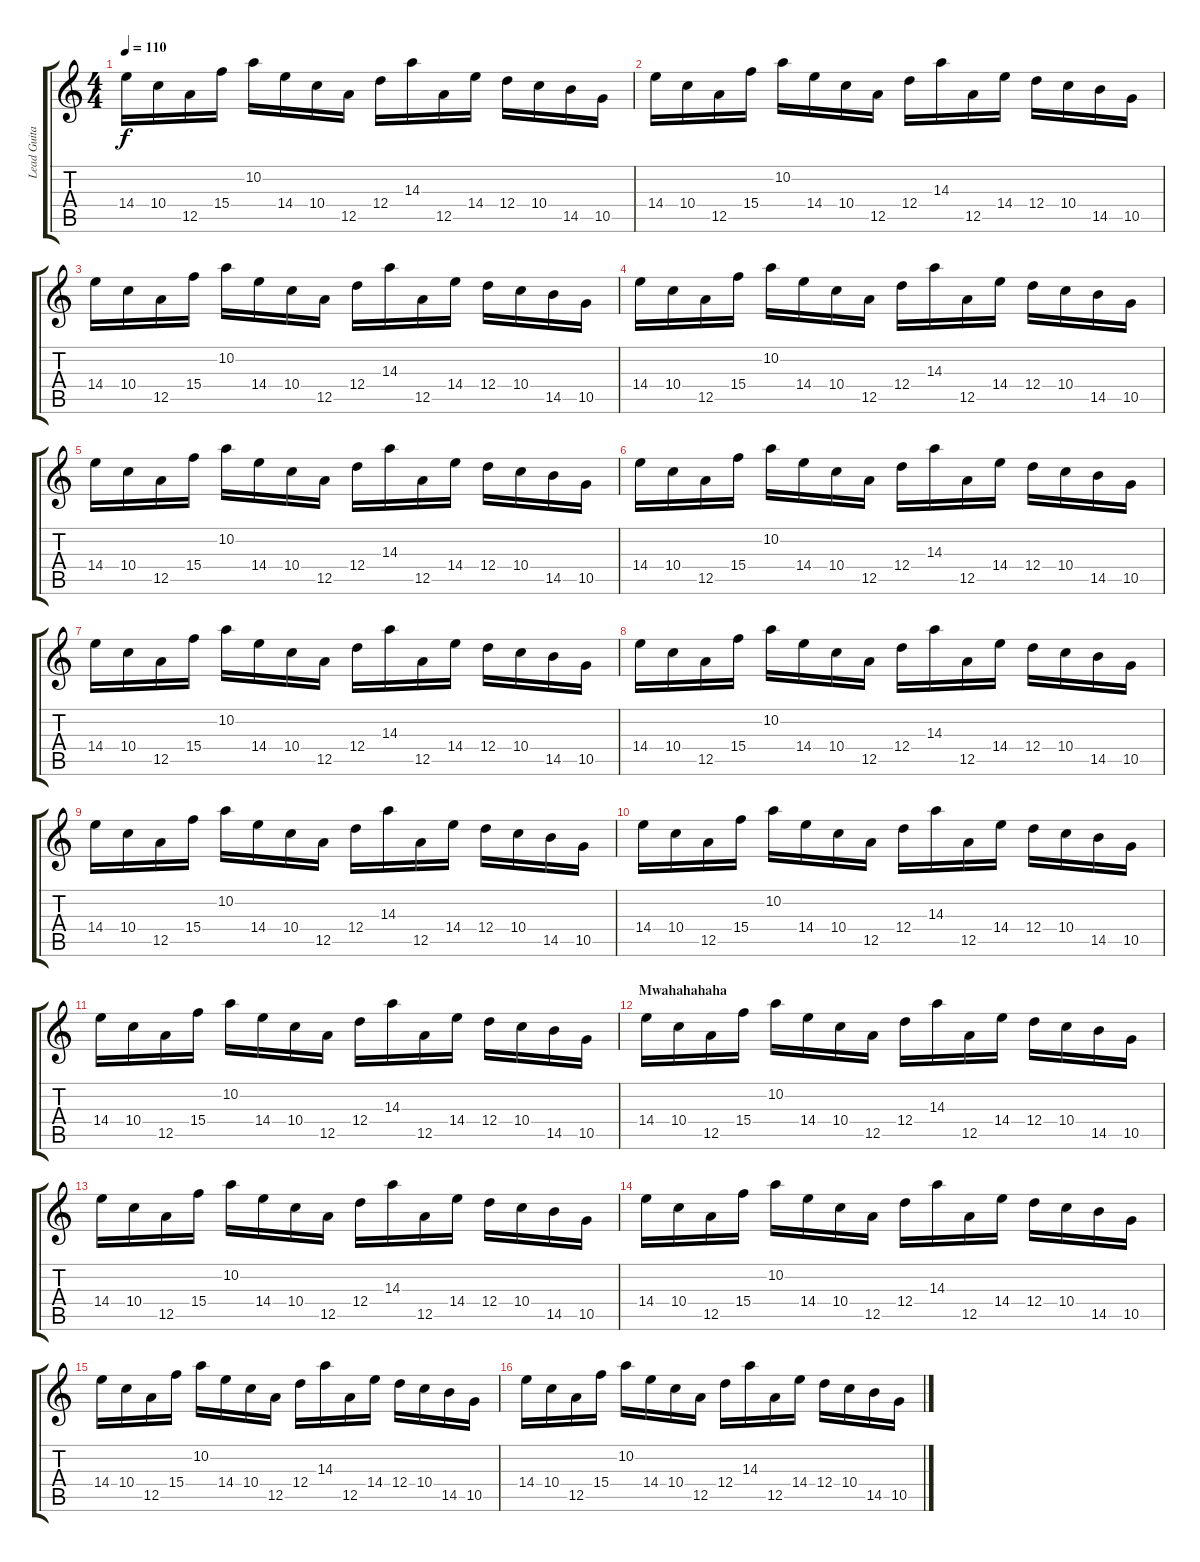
\track ("Lead Guitar " "Lead Guita") {instrument overdrivenguitar}
\staff {score tabs}
\tuning (E4 B3 G3 D3 A2 E2) {hide}
\ts (4 4)
\tempo 110
\clef g2
\ks c
14.4.16{dy f} 10.4.16 12.5.16 15.4.16 10.2.16 14.4.16 10.4.16 12.5.16 12.4.16 14.3.16 12.5.16 14.4.16 12.4.16 10.4.16 14.5.16 10.5.16 |
14.4.16 10.4.16 12.5.16 15.4.16 10.2.16 14.4.16 10.4.16 12.5.16 12.4.16 14.3.16 12.5.16 14.4.16 12.4.16 10.4.16 14.5.16 10.5.16 |
14.4.16 10.4.16 12.5.16 15.4.16 10.2.16 14.4.16 10.4.16 12.5.16 12.4.16 14.3.16 12.5.16 14.4.16 12.4.16 10.4.16 14.5.16 10.5.16 |
14.4.16 10.4.16 12.5.16 15.4.16 10.2.16 14.4.16 10.4.16 12.5.16 12.4.16 14.3.16 12.5.16 14.4.16 12.4.16 10.4.16 14.5.16 10.5.16 |
14.4.16 10.4.16 12.5.16 15.4.16 10.2.16 14.4.16 10.4.16 12.5.16 12.4.16 14.3.16 12.5.16 14.4.16 12.4.16 10.4.16 14.5.16 10.5.16 |
14.4.16 10.4.16 12.5.16 15.4.16 10.2.16 14.4.16 10.4.16 12.5.16 12.4.16 14.3.16 12.5.16 14.4.16 12.4.16 10.4.16 14.5.16 10.5.16 |
14.4.16 10.4.16 12.5.16 15.4.16 10.2.16 14.4.16 10.4.16 12.5.16 12.4.16 14.3.16 12.5.16 14.4.16 12.4.16 10.4.16 14.5.16 10.5.16 |
14.4.16 10.4.16 12.5.16 15.4.16 10.2.16 14.4.16 10.4.16 12.5.16 12.4.16 14.3.16 12.5.16 14.4.16 12.4.16 10.4.16 14.5.16 10.5.16 |
14.4.16 10.4.16 12.5.16 15.4.16 10.2.16 14.4.16 10.4.16 12.5.16 12.4.16 14.3.16 12.5.16 14.4.16 12.4.16 10.4.16 14.5.16 10.5.16 |
14.4.16 10.4.16 12.5.16 15.4.16 10.2.16 14.4.16 10.4.16 12.5.16 12.4.16 14.3.16 12.5.16 14.4.16 12.4.16 10.4.16 14.5.16 10.5.16 |
14.4.16 10.4.16 12.5.16 15.4.16 10.2.16 14.4.16 10.4.16 12.5.16 12.4.16 14.3.16 12.5.16 14.4.16 12.4.16 10.4.16 14.5.16 10.5.16 |
\section ("" "Mwahahahaha")
14.4.16 10.4.16 12.5.16 15.4.16 10.2.16 14.4.16 10.4.16 12.5.16 12.4.16 14.3.16 12.5.16 14.4.16 12.4.16 10.4.16 14.5.16 10.5.16 |
14.4.16 10.4.16 12.5.16 15.4.16 10.2.16 14.4.16 10.4.16 12.5.16 12.4.16 14.3.16 12.5.16 14.4.16 12.4.16 10.4.16 14.5.16 10.5.16 |
14.4.16 10.4.16 12.5.16 15.4.16 10.2.16 14.4.16 10.4.16 12.5.16 12.4.16 14.3.16 12.5.16 14.4.16 12.4.16 10.4.16 14.5.16 10.5.16 |
14.4.16 10.4.16 12.5.16 15.4.16 10.2.16 14.4.16 10.4.16 12.5.16 12.4.16 14.3.16 12.5.16 14.4.16 12.4.16 10.4.16 14.5.16 10.5.16 |
14.4.16 10.4.16 12.5.16 15.4.16 10.2.16 14.4.16 10.4.16 12.5.16 12.4.16 14.3.16 12.5.16 14.4.16 12.4.16 10.4.16 14.5.16 10.5.16
